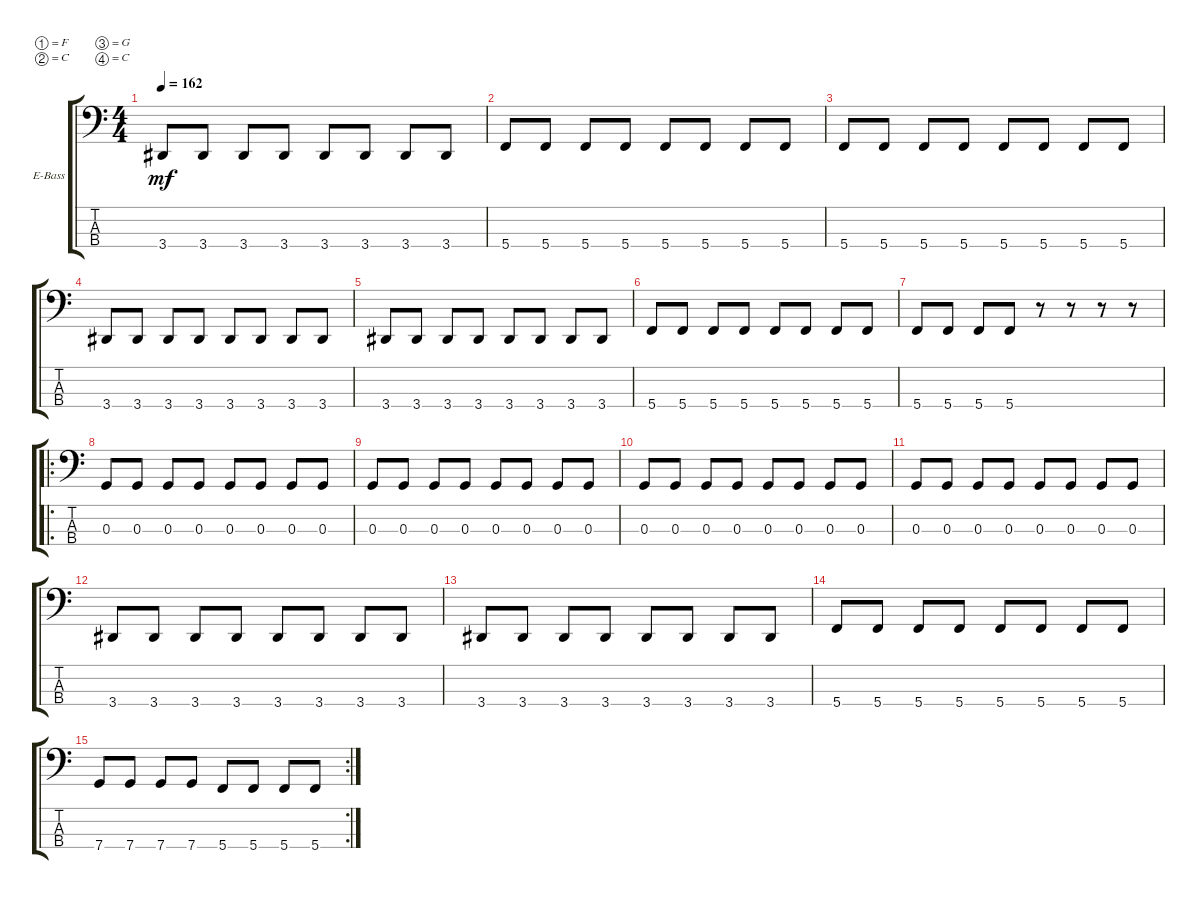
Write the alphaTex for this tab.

\defaultSystemsLayout 4
\bracketExtendMode groupsimilarinstruments
\firstSystemTrackNameOrientation horizontal
\otherSystemsTrackNameOrientation horizontal
\track ("Electric Bass" "E-Bass") {instrument electricbassfinger}
\staff {score tabs}
\tuning (F2 C2 G1 C1)
\ts (4 4)
\tempo 162
\clef f4
\ks c
3.4.8{dy mf} 3.4.8 3.4.8 3.4.8 3.4.8 3.4.8 3.4.8 3.4.8 |
5.4.8 5.4.8 5.4.8 5.4.8 5.4.8 5.4.8 5.4.8 5.4.8 |
5.4.8 5.4.8 5.4.8 5.4.8 5.4.8 5.4.8 5.4.8 5.4.8 |
3.4.8 3.4.8 3.4.8 3.4.8 3.4.8 3.4.8 3.4.8 3.4.8 |
3.4.8 3.4.8 3.4.8 3.4.8 3.4.8 3.4.8 3.4.8 3.4.8 |
5.4.8 5.4.8 5.4.8 5.4.8 5.4.8 5.4.8 5.4.8 5.4.8 |
5.4.8 5.4.8 5.4.8 5.4.8 r.8 r.8 r.8 r.8 |
\ro
0.3.8 0.3.8 0.3.8 0.3.8 0.3.8 0.3.8 0.3.8 0.3.8 |
0.3.8 0.3.8 0.3.8 0.3.8 0.3.8 0.3.8 0.3.8 0.3.8 |
0.3.8 0.3.8 0.3.8 0.3.8 0.3.8 0.3.8 0.3.8 0.3.8 |
0.3.8 0.3.8 0.3.8 0.3.8 0.3.8 0.3.8 0.3.8 0.3.8 |
3.4.8 3.4.8 3.4.8 3.4.8 3.4.8 3.4.8 3.4.8 3.4.8 |
3.4.8 3.4.8 3.4.8 3.4.8 3.4.8 3.4.8 3.4.8 3.4.8 |
5.4.8 5.4.8 5.4.8 5.4.8 5.4.8 5.4.8 5.4.8 5.4.8 |
\rc 2
7.4.8 7.4.8 7.4.8 7.4.8 5.4.8 5.4.8 5.4.8 5.4.8
